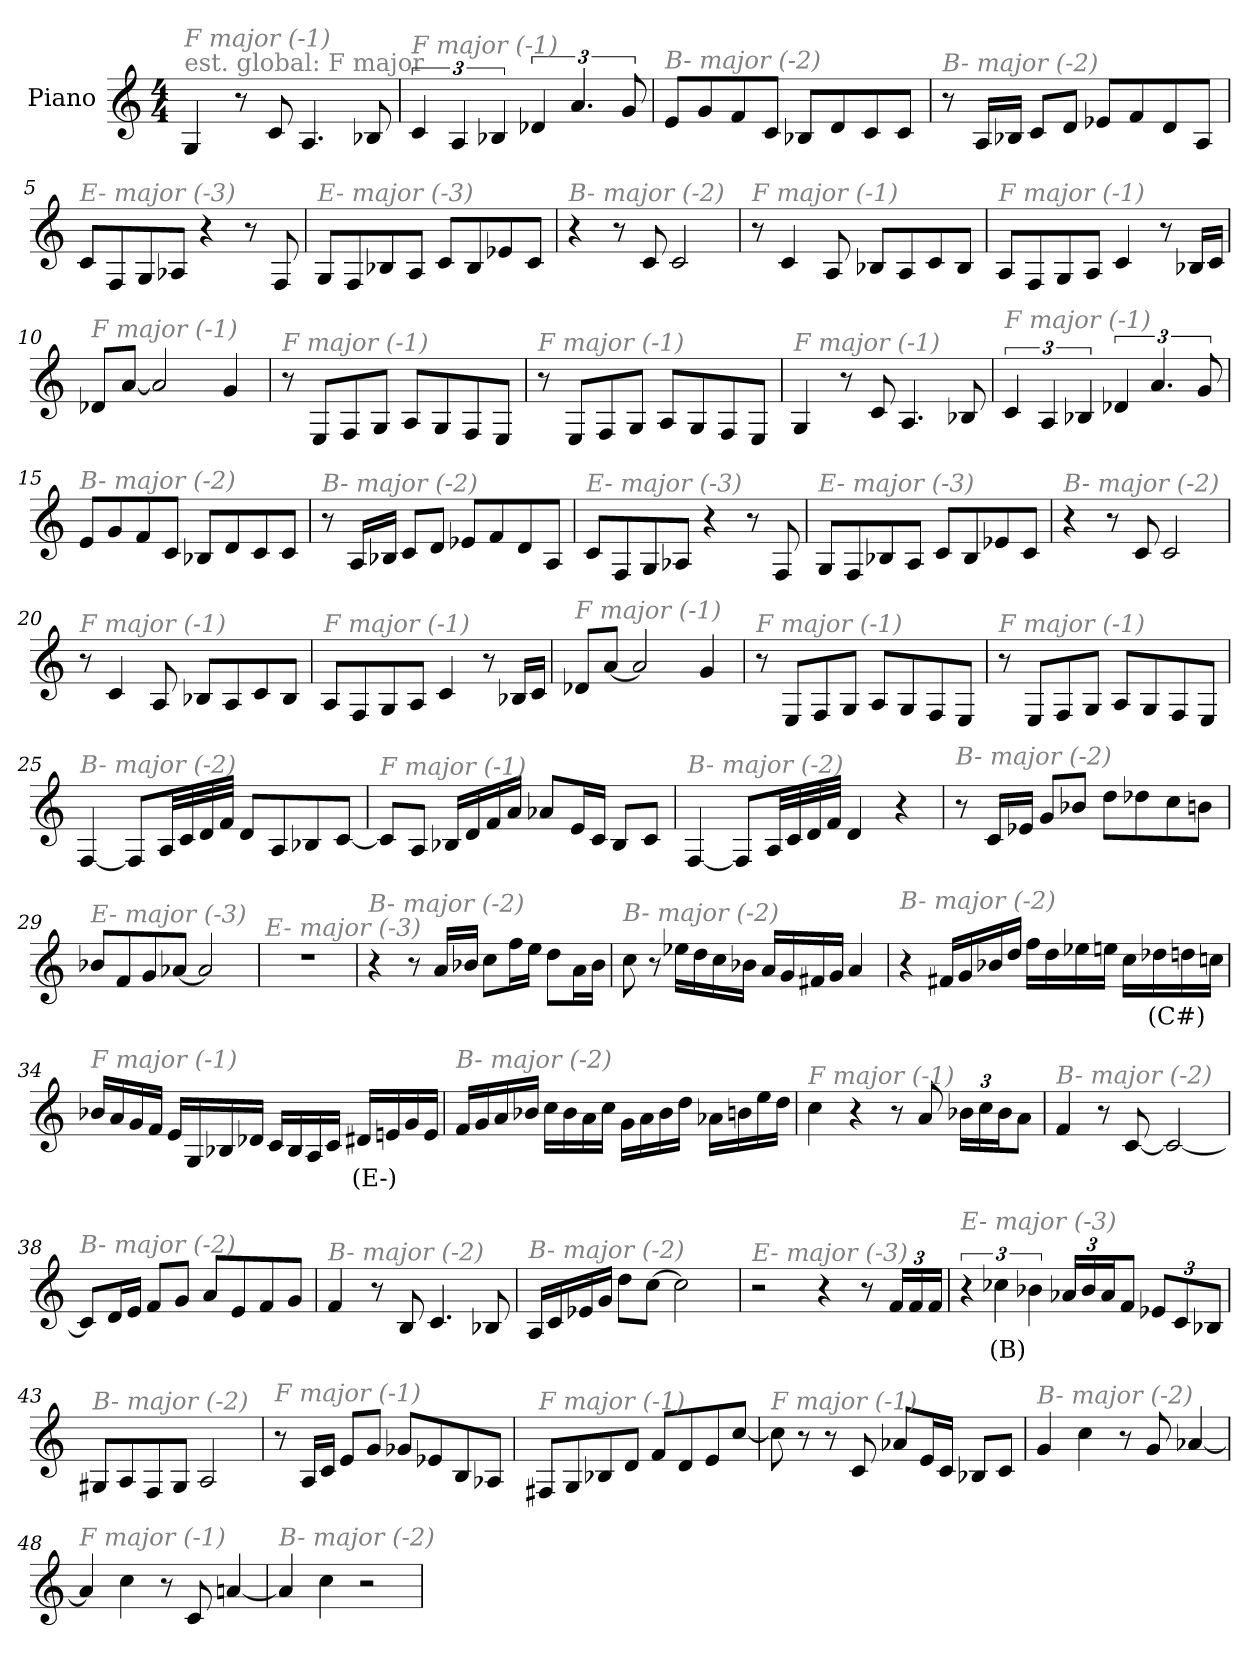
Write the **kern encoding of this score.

**kern	**text
*part1	*part1
*staff1	*staff1
*I"Piano	*
*I'Pno	*
*clefG2	*
*k[]	*
*M4/4	*
*MM168	*
=1	=1
!LO:TX:a:color=#808080:t=est. global&colon; F major	!
!LO:TX:i:color=#808080:t=F major (-1)	!
4G/	.
8r	.
8c/	.
4.A/	.
8B-X/	.
=2	=2
!LO:TX:i:color=#808080:t=F major (-1)	!
6c/	.
6A/	.
6B-X/	.
6d-X/	.
6.a/	.
12g/	.
=3	=3
!LO:TX:i:color=#808080:t=B- major (-2)	!
8e/L	.
8g/	.
8f/	.
8c/J	.
8B-X/L	.
8d/	.
8c/	.
8c/J	.
=4	=4
!LO:TX:i:color=#808080:t=B- major (-2)	!
8r	.
16A/LL	.
16B-X/JJ	.
8c/L	.
8d/J	.
8e-X/L	.
8f/	.
8d/	.
8A/J	.
!!LO:LB:g=z
=5	=5
!LO:TX:i:color=#808080:t=E- major (-3)	!
8c/L	.
8F/	.
8G/	.
8A-X/J	.
4r	.
8r	.
8F/	.
=6	=6
!LO:TX:i:color=#808080:t=E- major (-3)	!
8G/L	.
8F/	.
8B-X/	.
8A/J	.
8c/L	.
8B-/	.
8e-X/	.
8c/J	.
=7	=7
!LO:TX:i:color=#808080:t=B- major (-2)	!
4r	.
8r	.
8c/	.
2c/	.
=8	=8
!LO:TX:i:color=#808080:t=F major (-1)	!
8r	.
4c/	.
8A/	.
8B-X/L	.
8A/	.
8c/	.
8B-/J	.
!!LO:LB:g=z
=9	=9
!LO:TX:i:color=#808080:t=F major (-1)	!
8A/L	.
8F/	.
8G/	.
8A/J	.
4c/	.
8r	.
16B-X/LL	.
16c/JJ	.
=10	=10
!LO:TX:i:color=#808080:t=F major (-1)	!
8d-X/L	.
[8a/J	.
2a/]	.
4g/	.
=11	=11
!LO:TX:i:color=#808080:t=F major (-1)	!
8r	.
8E/L	.
8F/	.
8G/J	.
8A/L	.
8G/	.
8F/	.
8E/J	.
=12	=12
!LO:TX:i:color=#808080:t=F major (-1)	!
8r	.
8E/L	.
8F/	.
8G/J	.
8A/L	.
8G/	.
8F/	.
8E/J	.
!!LO:LB:g=z
=13	=13
!LO:TX:i:color=#808080:t=F major (-1)	!
4G/	.
8r	.
8c/	.
4.A/	.
8B-X/	.
=14	=14
!LO:TX:i:color=#808080:t=F major (-1)	!
6c/	.
6A/	.
6B-X/	.
6d-X/	.
6.a/	.
12g/	.
=15	=15
!LO:TX:i:color=#808080:t=B- major (-2)	!
8e/L	.
8g/	.
8f/	.
8c/J	.
8B-X/L	.
8d/	.
8c/	.
8c/J	.
=16	=16
!LO:TX:i:color=#808080:t=B- major (-2)	!
8r	.
16A/LL	.
16B-X/JJ	.
8c/L	.
8d/J	.
8e-X/L	.
8f/	.
8d/	.
8A/J	.
!!LO:LB:g=z
=17	=17
!LO:TX:i:color=#808080:t=E- major (-3)	!
8c/L	.
8F/	.
8G/	.
8A-X/J	.
4r	.
8r	.
8F/	.
=18	=18
!LO:TX:i:color=#808080:t=E- major (-3)	!
8G/L	.
8F/	.
8B-X/	.
8A/J	.
8c/L	.
8B-/	.
8e-X/	.
8c/J	.
=19	=19
!LO:TX:i:color=#808080:t=B- major (-2)	!
4r	.
8r	.
8c/	.
2c/	.
=20	=20
!LO:TX:i:color=#808080:t=F major (-1)	!
8r	.
4c/	.
8A/	.
8B-X/L	.
8A/	.
8c/	.
8B-/J	.
!!LO:LB:g=z
=21	=21
!LO:TX:i:color=#808080:t=F major (-1)	!
8A/L	.
8F/	.
8G/	.
8A/J	.
4c/	.
8r	.
16B-X/LL	.
16c/JJ	.
=22	=22
!LO:TX:i:color=#808080:t=F major (-1)	!
8d-X/L	.
[8a/J	.
2a/]	.
4g/	.
=23	=23
!LO:TX:i:color=#808080:t=F major (-1)	!
8r	.
8E/L	.
8F/	.
8G/J	.
8A/L	.
8G/	.
8F/	.
8E/J	.
=24	=24
!LO:TX:i:color=#808080:t=F major (-1)	!
8r	.
8E/L	.
8F/	.
8G/J	.
8A/L	.
8G/	.
8F/	.
8E/J	.
!!LO:LB:g=z
=25	=25
!LO:TX:i:color=#808080:t=B- major (-2)	!
[4F/	.
8F/L]	.
32A/LL	.
32c/	.
32d/	.
32f/JJJ	.
8d/L	.
8A/	.
8B-X/	.
[8c/J	.
=26	=26
!LO:TX:i:color=#808080:t=F major (-1)	!
8c/L]	.
8A/J	.
16B-X/LL	.
16d/	.
16f/	.
16a/JJ	.
8a-X/L	.
16e/L	.
16c/JJ	.
8B-/L	.
8c/J	.
=27	=27
!LO:TX:i:color=#808080:t=B- major (-2)	!
[4F/	.
8F/L]	.
32A/LL	.
32c/	.
32d/	.
32f/JJJ	.
4d/	.
4r	.
!!LO:LB:g=z
=28	=28
!LO:TX:i:color=#808080:t=B- major (-2)	!
8r	.
16c/LL	.
16e-X/JJ	.
8g/L	.
8b-X/J	.
8dd\L	.
8dd-X\	.
8cc\	.
8bn\J	.
=29	=29
!LO:TX:i:color=#808080:t=E- major (-3)	!
8b-X/L	.
8f/	.
8g/	.
[8a-X/J	.
2a-/]	.
=30	=30
!LO:TX:i:color=#808080:t=E- major (-3)	!
1r	.
=31	=31
!LO:TX:i:color=#808080:t=B- major (-2)	!
4r	.
8r	.
16a/LL	.
16b-X/JJ	.
8cc\L	.
16ff\L	.
16ee\JJ	.
8dd\L	.
16a\L	.
16b-\JJ	.
!!LO:LB:g=z
=32	=32
!LO:TX:i:color=#808080:t=B- major (-2)	!
8cc\	.
8r	.
16ee-X\LL	.
16dd\	.
16cc\	.
16b-X\JJ	.
16a/LL	.
16g/	.
16f#X/	.
16g/JJ	.
4a/	.
=33	=33
!LO:TX:i:color=#808080:t=B- major (-2)	!
4r	.
16f#X/LL	.
16g/	.
16b-X/	.
16dd/JJ	.
16ff\LL	.
16dd\	.
16ee-X\	.
16een\JJ	.
16cc\LL	.
16dd-Xi\	(C#)
16dd\	.
16ccn\JJ	.
!!LO:LB:g=z
=34	=34
!LO:TX:i:color=#808080:t=F major (-1)	!
16b-X/LL	.
16a/	.
16g/	.
16f/JJ	.
16e/LL	.
16G/	.
16B-X/	.
16d-X/JJ	.
16c/LL	.
16B-/	.
16A/	.
16c/JJ	.
16d#Xi/LL	(E-)
16en/	.
16g/	.
16e/JJ	.
=35	=35
!LO:TX:i:color=#808080:t=B- major (-2)	!
16f/LL	.
16g/	.
16a/	.
16b-X/JJ	.
16cc\LL	.
16b-\	.
16a\	.
16cc\JJ	.
16g\LL	.
16a\	.
16b-\	.
16dd\JJ	.
16a-X\LL	.
16bn\	.
16ee\	.
16dd\JJ	.
=36	=36
!LO:TX:i:color=#808080:t=F major (-1)	!
4cc\	.
4r	.
8r	.
8a/	.
*Xbrackettup	*
24b-X\LL	.
24cc\	.
24b-\J	.
8a\J	.
!!LO:PB:g=z
=37	=37
!LO:TX:i:color=#808080:t=B- major (-2)	!
4f/	.
8r	.
[8c/	.
2c/_	.
=38	=38
!LO:TX:i:color=#808080:t=B- major (-2)	!
8c/L]	.
16d/L	.
16e/JJ	.
8f/L	.
8g/J	.
8a/L	.
8e/	.
8f/	.
8g/J	.
=39	=39
!LO:TX:i:color=#808080:t=B- major (-2)	!
4f/	.
8r	.
8B/	.
4.c/	.
8B-X/	.
=40	=40
!LO:TX:i:color=#808080:t=B- major (-2)	!
16A/LL	.
16c/	.
16e-X/	.
16g/JJ	.
8dd\L	.
[8cc\J	.
2cc\]	.
=41	=41
!LO:TX:i:color=#808080:t=E- major (-3)	!
2r	.
4r	.
8r	.
24f/LL	.
24f/	.
24f/JJ	.
!!LO:LB:g=z
=42	=42
*brackettup	*
!LO:TX:i:color=#808080:t=E- major (-3)	!
6r	.
6cc-Xi\	(B)
6b-X\	.
*Xbrackettup	*
24a-X/LL	.
24b-/	.
24a-/J	.
8f/J	.
12e-X/L	.
12c/	.
12B-X/J	.
=43	=43
!LO:TX:i:color=#808080:t=B- major (-2)	!
8G#X/L	.
8A/	.
8F/	.
8G#/J	.
2A/	.
=44	=44
!LO:TX:i:color=#808080:t=F major (-1)	!
8r	.
16A/LL	.
16c/JJ	.
8e/L	.
8g/J	.
8g-X/L	.
8e-X/	.
8B/	.
8A-X/J	.
=45	=45
!LO:TX:i:color=#808080:t=F major (-1)	!
8F#X/L	.
8G/	.
8B-X/	.
8d/J	.
8f/L	.
8d/	.
8e/	.
[8cc/J	.
!!LO:LB:g=z
=46	=46
!LO:TX:i:color=#808080:t=F major (-1)	!
8cc\]	.
8r	.
8r	.
8c/	.
8a-X/L	.
16e/L	.
16c/JJ	.
8B-X/L	.
8c/J	.
=47	=47
!LO:TX:i:color=#808080:t=B- major (-2)	!
4g/	.
4cc\	.
8r	.
8g/	.
[4a-X/	.
=48	=48
!LO:TX:i:color=#808080:t=F major (-1)	!
4a-/]	.
4cc\	.
8r	.
8c/	.
[4an/	.
=49	=49
!LO:TX:i:color=#808080:t=B- major (-2)	!
4a/]	.
4cc\	.
2r	.
=	=
*-	*-
